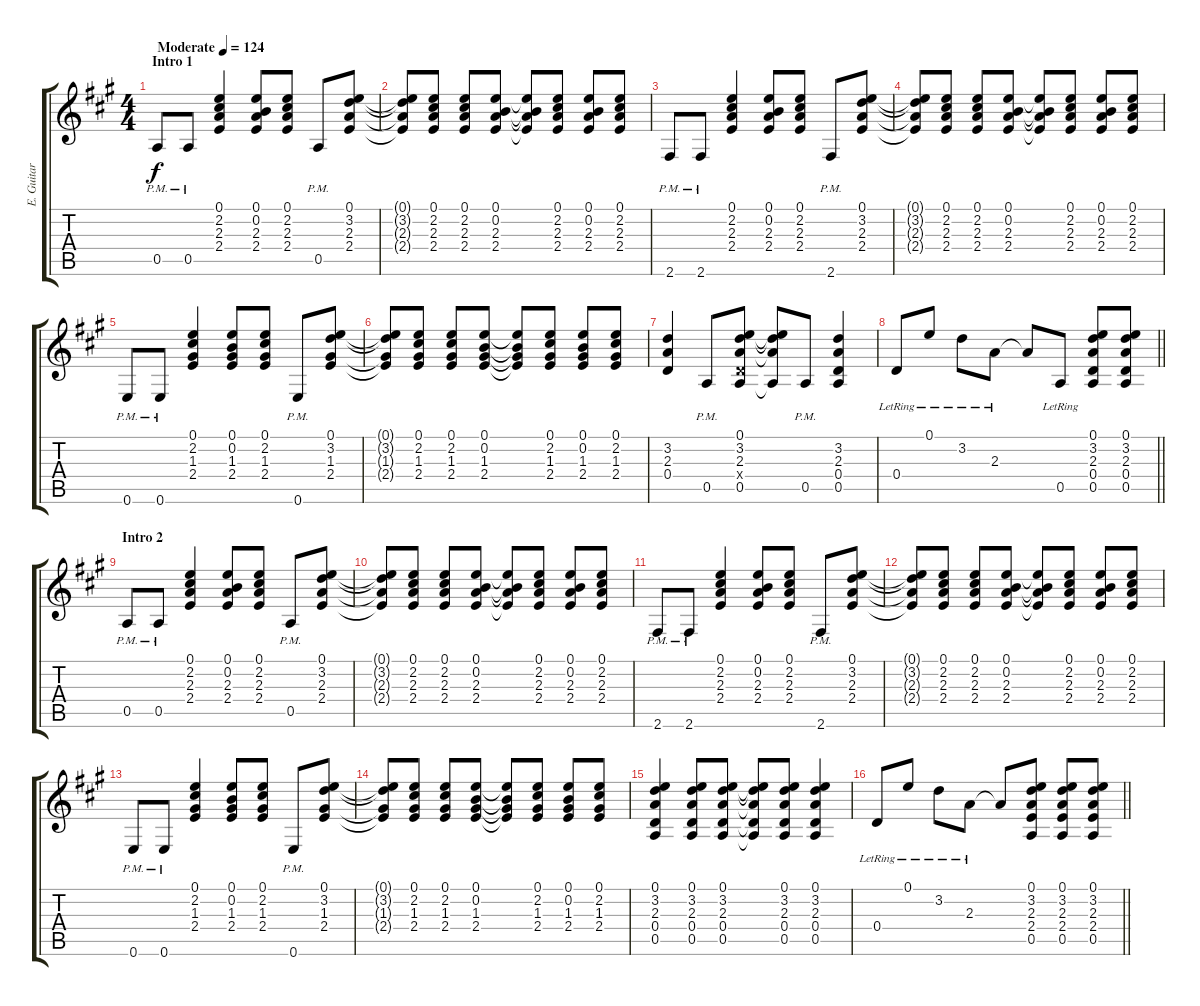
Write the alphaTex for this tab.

\track ("E. Guitar I" "E. Guitar ") {instrument overdrivenguitar}
\staff {score tabs}
\tuning (E4 B3 G3 D3 A2 E2) {hide}
\ts (4 4)
\section ("" "Intro 1")
\tempo (124 "Moderate")
\clef g2
\ks a
0.5{pm}.8{dy f instrument overdrivenguitar} 0.5{pm}.8 (0.1 2.2 2.3 2.4).4 (0.1 0.2 2.3 2.4).8 (0.1 2.2 2.3 2.4).8 0.5{pm}.8 (0.1 3.2 2.3 2.4).8 |
(0.1{t} 3.2{t} 2.3{t} 2.4{t}).8 (0.1 2.2 2.3 2.4).8 (0.1 2.2 2.3 2.4).8 (0.1 0.2 2.3 2.4).8 (0.1{t} 0.2{t} 2.3{t} 2.4{t}).8 (0.1 2.2 2.3 2.4).8 (0.1 0.2 2.3 2.4).8 (0.1 2.2 2.3 2.4).8 |
2.6{pm}.8 2.6{pm}.8 (0.1 2.2 2.3 2.4).4 (0.1 0.2 2.3 2.4).8 (0.1 2.2 2.3 2.4).8 2.6{pm}.8 (0.1 3.2 2.3 2.4).8 |
(0.1{t} 3.2{t} 2.3{t} 2.4{t}).8 (0.1 2.2 2.3 2.4).8 (0.1 2.2 2.3 2.4).8 (0.1 0.2 2.3 2.4).8 (0.1{t} 0.2{t} 2.3{t} 2.4{t}).8 (0.1 2.2 2.3 2.4).8 (0.1 0.2 2.3 2.4).8 (0.1 2.2 2.3 2.4).8 |
0.6{pm}.8 0.6{pm}.8 (0.1 2.2 1.3 2.4).4 (0.1 0.2 1.3 2.4).8 (0.1 2.2 1.3 2.4).8 0.6{pm}.8 (0.1 3.2 1.3 2.4).8 |
(0.1{t} 3.2{t} 1.3{t} 2.4{t}).8 (0.1 2.2 1.3 2.4).8 (0.1 2.2 1.3 2.4).8 (0.1 0.2 1.3 2.4).8 (0.1{t} 0.2{t} 1.3{t} 2.4{t}).8 (0.1 2.2 1.3 2.4).8 (0.1 0.2 1.3 2.4).8 (0.1 2.2 1.3 2.4).8 |
(3.2 2.3 0.4).4 0.5{pm}.8 (0.1 3.2 2.3 0.4{x} 0.5).8 (0.1{t} 3.2{t} 2.3{t} 0.5{t}).8 0.5{pm}.8 (3.2 2.3 0.4 0.5).4 |
\barLineRight lightlight
0.4{lr}.8 0.1{lr}.8 3.2{lr}.8 2.3{lr}.8 2.3{t}.8 0.5{lr}.8 (0.1 3.2 2.3 0.4 0.5).8 (0.1 3.2 2.3 0.4 0.5).8 |
\section ("" "Intro 2")
0.5{pm}.8 0.5{pm}.8 (0.1 2.2 2.3 2.4).4 (0.1 0.2 2.3 2.4).8 (0.1 2.2 2.3 2.4).8 0.5{pm}.8 (0.1 3.2 2.3 2.4).8 |
(0.1{t} 3.2{t} 2.3{t} 2.4{t}).8 (0.1 2.2 2.3 2.4).8 (0.1 2.2 2.3 2.4).8 (0.1 0.2 2.3 2.4).8 (0.1{t} 0.2{t} 2.3{t} 2.4{t}).8 (0.1 2.2 2.3 2.4).8 (0.1 0.2 2.3 2.4).8 (0.1 2.2 2.3 2.4).8 |
2.6{pm}.8 2.6{pm}.8 (0.1 2.2 2.3 2.4).4 (0.1 0.2 2.3 2.4).8 (0.1 2.2 2.3 2.4).8 2.6{pm}.8 (0.1 3.2 2.3 2.4).8 |
(0.1{t} 3.2{t} 2.3{t} 2.4{t}).8 (0.1 2.2 2.3 2.4).8 (0.1 2.2 2.3 2.4).8 (0.1 0.2 2.3 2.4).8 (0.1{t} 0.2{t} 2.3{t} 2.4{t}).8 (0.1 2.2 2.3 2.4).8 (0.1 0.2 2.3 2.4).8 (0.1 2.2 2.3 2.4).8 |
0.6{pm}.8 0.6{pm}.8 (0.1 2.2 1.3 2.4).4 (0.1 0.2 1.3 2.4).8 (0.1 2.2 1.3 2.4).8 0.6{pm}.8 (0.1 3.2 1.3 2.4).8 |
(0.1{t} 3.2{t} 1.3{t} 2.4{t}).8 (0.1 2.2 1.3 2.4).8 (0.1 2.2 1.3 2.4).8 (0.1 0.2 1.3 2.4).8 (0.1{t} 0.2{t} 1.3{t} 2.4{t}).8 (0.1 2.2 1.3 2.4).8 (0.1 0.2 1.3 2.4).8 (0.1 2.2 1.3 2.4).8 |
(0.1 3.2 2.3 0.4 0.5).4 (0.1 3.2 2.3 0.4 0.5).8 (0.1 3.2 2.3 0.4 0.5).8 (0.1{t} 3.2{t} 2.3{t} 0.4{t} 0.5{t}).8 (0.1 3.2 2.3 0.4 0.5).8 (0.1 3.2 2.3 0.4 0.5).4 |
\barLineRight lightlight
0.4{lr}.8 0.1{lr}.8 3.2{lr}.8 2.3{lr}.8 2.3{t}.8 (0.1 3.2 2.3 2.4 0.5).8 (0.1 3.2 2.3 2.4 0.5).8 (0.1 3.2 2.3 2.4 0.5).8
